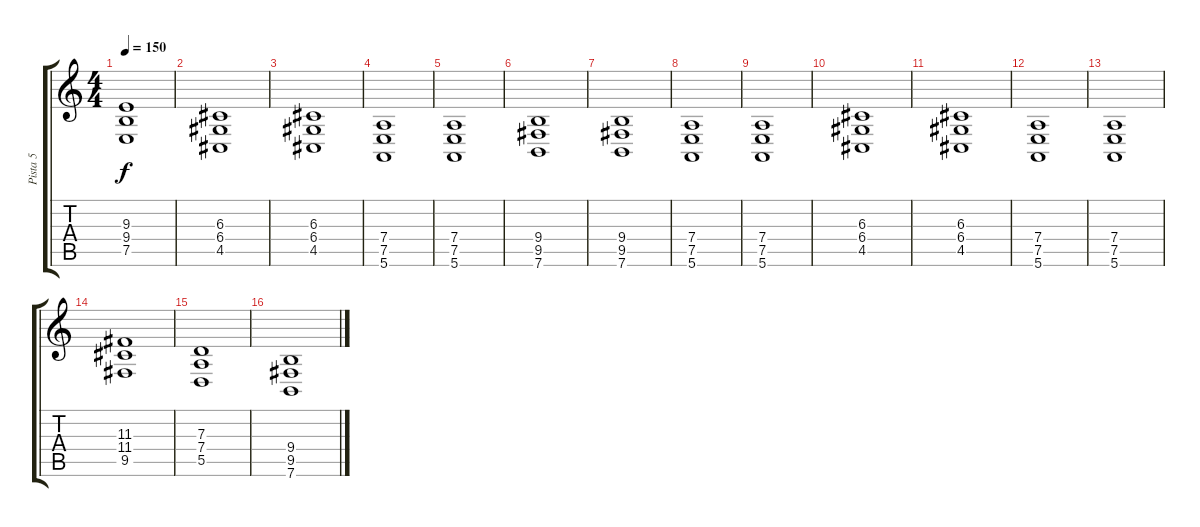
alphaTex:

\track ("Pista 5" "Pista 5") {instrument stringensemble1}
\staff {score tabs}
\tuning (E4 B3 G3 D3 A2 E2) {hide}
\ts (4 4)
\tempo 150
\clef g2
\ks c
(9.3 9.4 7.5).1{dy f} |
(6.3 6.4 4.5).1 |
(6.3 6.4 4.5).1 |
(7.4 7.5 5.6).1 |
(7.4 7.5 5.6).1 |
(9.4 9.5 7.6).1 |
(9.4 9.5 7.6).1 |
(7.4 7.5 5.6).1 |
(7.4 7.5 5.6).1 |
(6.3 6.4 4.5).1 |
(6.3 6.4 4.5).1 |
(7.4 7.5 5.6).1 |
(7.4 7.5 5.6).1 |
(11.3 11.4 9.5).1 |
(7.3 7.4 5.5).1 |
(9.4 9.5 7.6).1
